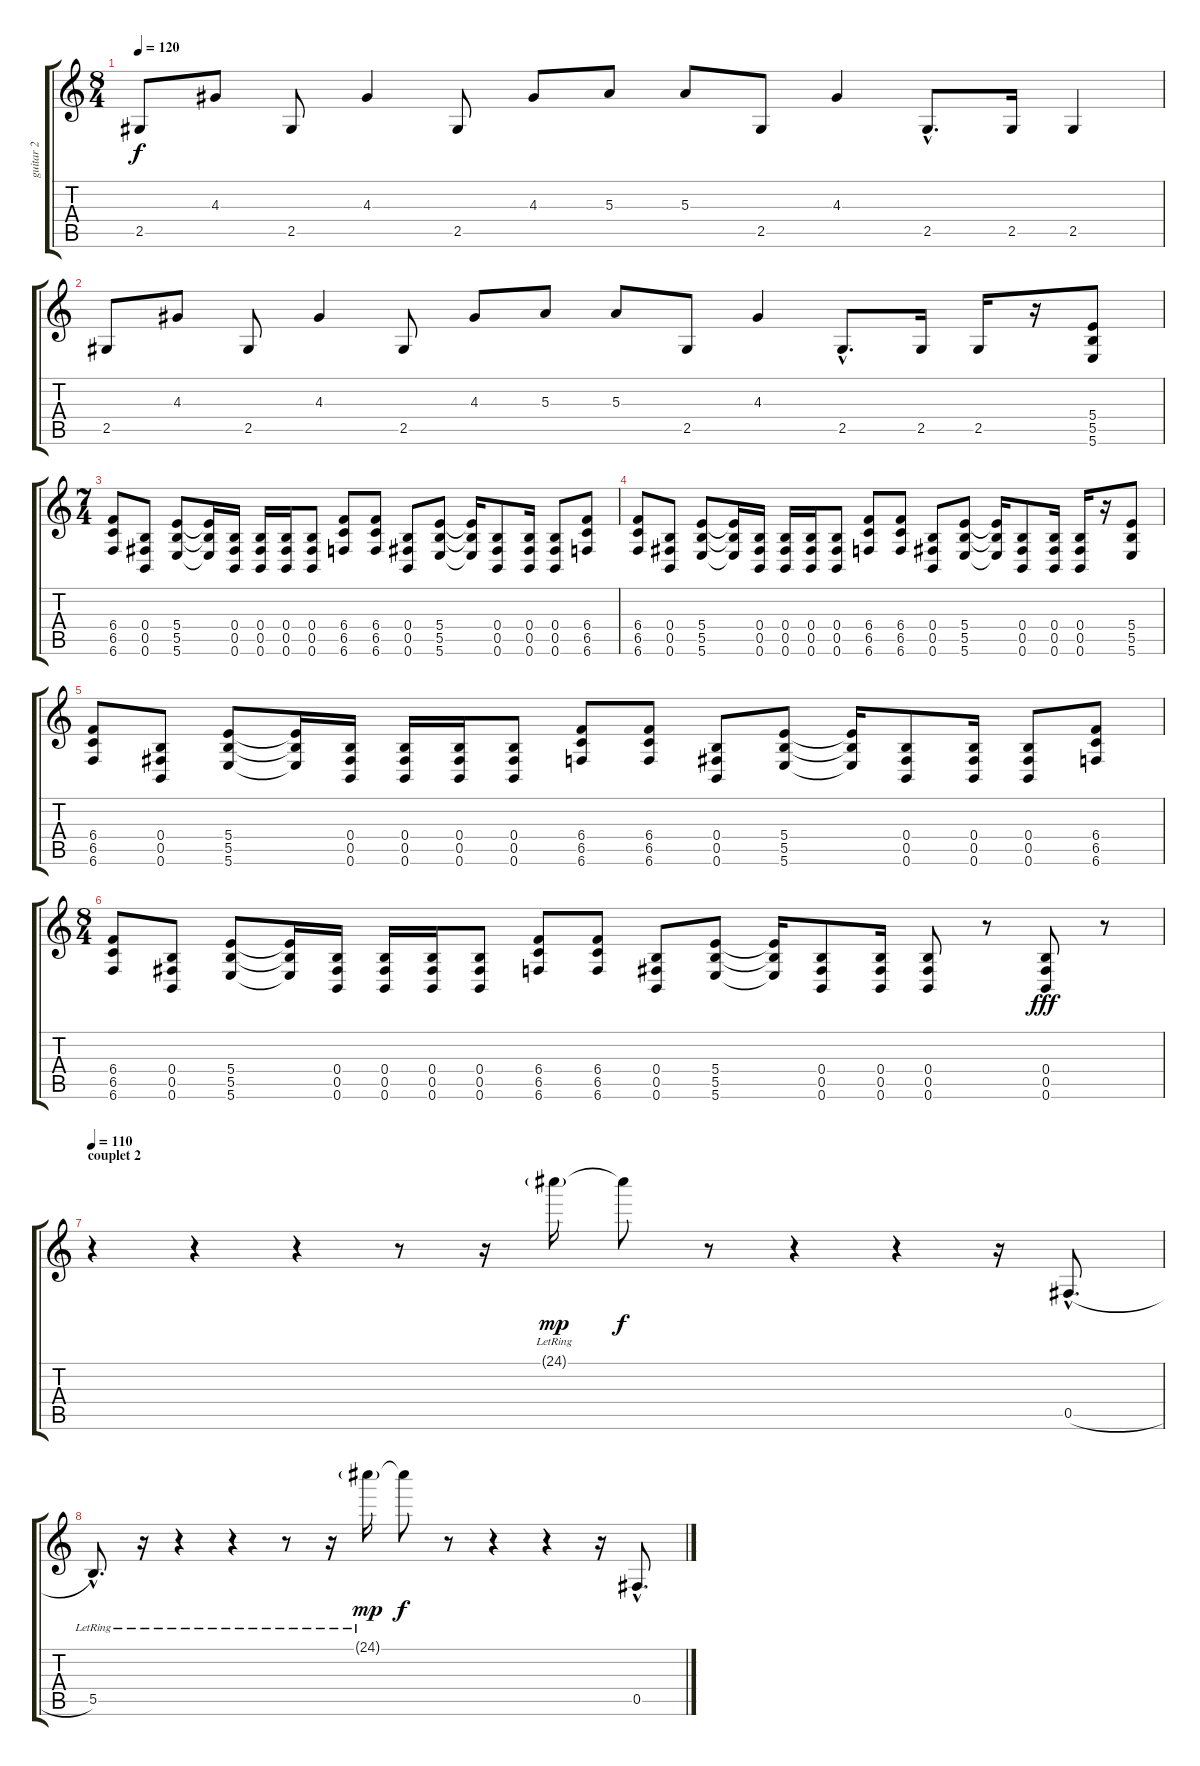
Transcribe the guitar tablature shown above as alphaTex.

\track ("guitar 2" "guitar 2") {instrument overdrivenguitar}
\staff {score tabs}
\tuning (Db4 Ab3 E3 B2 Gb2 B1) {hide}
\ts (8 4)
\tempo 120
\clef g2
\ks c
2.5.8{dy f} 4.3.8 2.5.8 4.3.4 2.5.8 4.3.8 5.3.8 5.3.8 2.5.8 4.3.4 2.5{hac}.8{d} 2.5.16 2.5.4 |
2.5.8 4.3.8 2.5.8 4.3.4 2.5.8 4.3.8 5.3.8 5.3.8 2.5.8 4.3.4 2.5{hac}.8{d} 2.5.16 2.5.16 r.16 (5.4 5.5 5.6).8 |
\ts (7 4)
(6.4 6.5 6.6).8 (0.4 0.5 0.6).8 (5.4 5.5 5.6).8 (5.4{t} 5.5{t} 5.6{t}).16 (0.4 0.5 0.6).16 (0.4 0.5 0.6).16 (0.4 0.5 0.6).16 (0.4 0.5 0.6).8 (6.4 6.5 6.6).8 (6.4 6.5 6.6).8 (0.4 0.5 0.6).8 (5.4 5.5 5.6).8 (5.4{t} 5.5{t} 5.6{t}).16 (0.4 0.5 0.6).8 (0.4 0.5 0.6).16 (0.4 0.5 0.6).8 (6.4 6.5 6.6).8 |
(6.4 6.5 6.6).8 (0.4 0.5 0.6).8 (5.4 5.5 5.6).8 (5.4{t} 5.5{t} 5.6{t}).16 (0.4 0.5 0.6).16 (0.4 0.5 0.6).16 (0.4 0.5 0.6).16 (0.4 0.5 0.6).8 (6.4 6.5 6.6).8 (6.4 6.5 6.6).8 (0.4 0.5 0.6).8 (5.4 5.5 5.6).8 (5.4{t} 5.5{t} 5.6{t}).16 (0.4 0.5 0.6).8 (0.4 0.5 0.6).16 (0.4 0.5 0.6).16 r.16 (5.4 5.5 5.6).8 |
(6.4 6.5 6.6).8 (0.4 0.5 0.6).8 (5.4 5.5 5.6).8 (5.4{t} 5.5{t} 5.6{t}).16 (0.4 0.5 0.6).16 (0.4 0.5 0.6).16 (0.4 0.5 0.6).16 (0.4 0.5 0.6).8 (6.4 6.5 6.6).8 (6.4 6.5 6.6).8 (0.4 0.5 0.6).8 (5.4 5.5 5.6).8 (5.4{t} 5.5{t} 5.6{t}).16 (0.4 0.5 0.6).8 (0.4 0.5 0.6).16 (0.4 0.5 0.6).8 (6.4 6.5 6.6).8 |
\ts (8 4)
(6.4 6.5 6.6).8 (0.4 0.5 0.6).8 (5.4 5.5 5.6).8 (5.4{t} 5.5{t} 5.6{t}).16 (0.4 0.5 0.6).16 (0.4 0.5 0.6).16 (0.4 0.5 0.6).16 (0.4 0.5 0.6).8 (6.4 6.5 6.6).8 (6.4 6.5 6.6).8 (0.4 0.5 0.6).8 (5.4 5.5 5.6).8 (5.4{t} 5.5{t} 5.6{t}).16 (0.4 0.5 0.6).8 (0.4 0.5 0.6).16 (0.4 0.5 0.6).8 r.8 (0.4 0.5 0.6).8{dy fff} r.8 |
\section ("" "couplet 2")
\tempo 110
r.4{volume 14} r.4 r.4 r.8 r.16 24.1{g lr}.16{dy mp} 24.1{t}.8{dy f} r.8 r.4 r.4 r.16 0.5{h hac}.8{d} |
5.5{hac lr}.8{d} r.16 r.4 r.4 r.8 r.16 24.1{g lr}.16{dy mp} 24.1{t}.8{dy f} r.8 r.4 r.4 r.16 0.5{h hac}.8{d}
